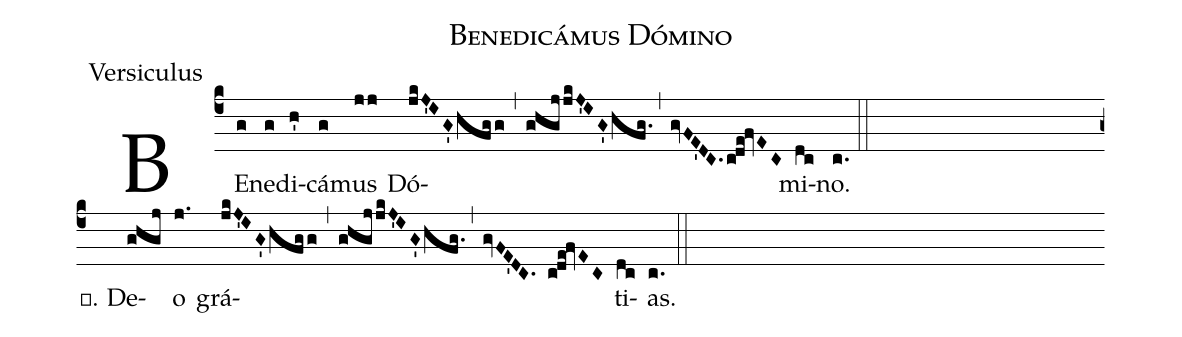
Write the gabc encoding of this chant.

name:Benedicámus Dómino;
office-part:Versiculus;
%%
(c4) BE(g)ne(g)di(h')cá(g)mus(jj) Dó(jkJ'IG'hfgg,ghgjjkJ'IG'hfg.,gvFE'DC.c!de!fvEC)mi(dc)no.(c.) (::Z)

℟. De(ghgj)o(j.) grá(jkJ'IG'hfgg,ghgjjkJ'IG'hfg.,gvFE'DC. c!de!fvEC)ti(dc)as.(c.) (::)
